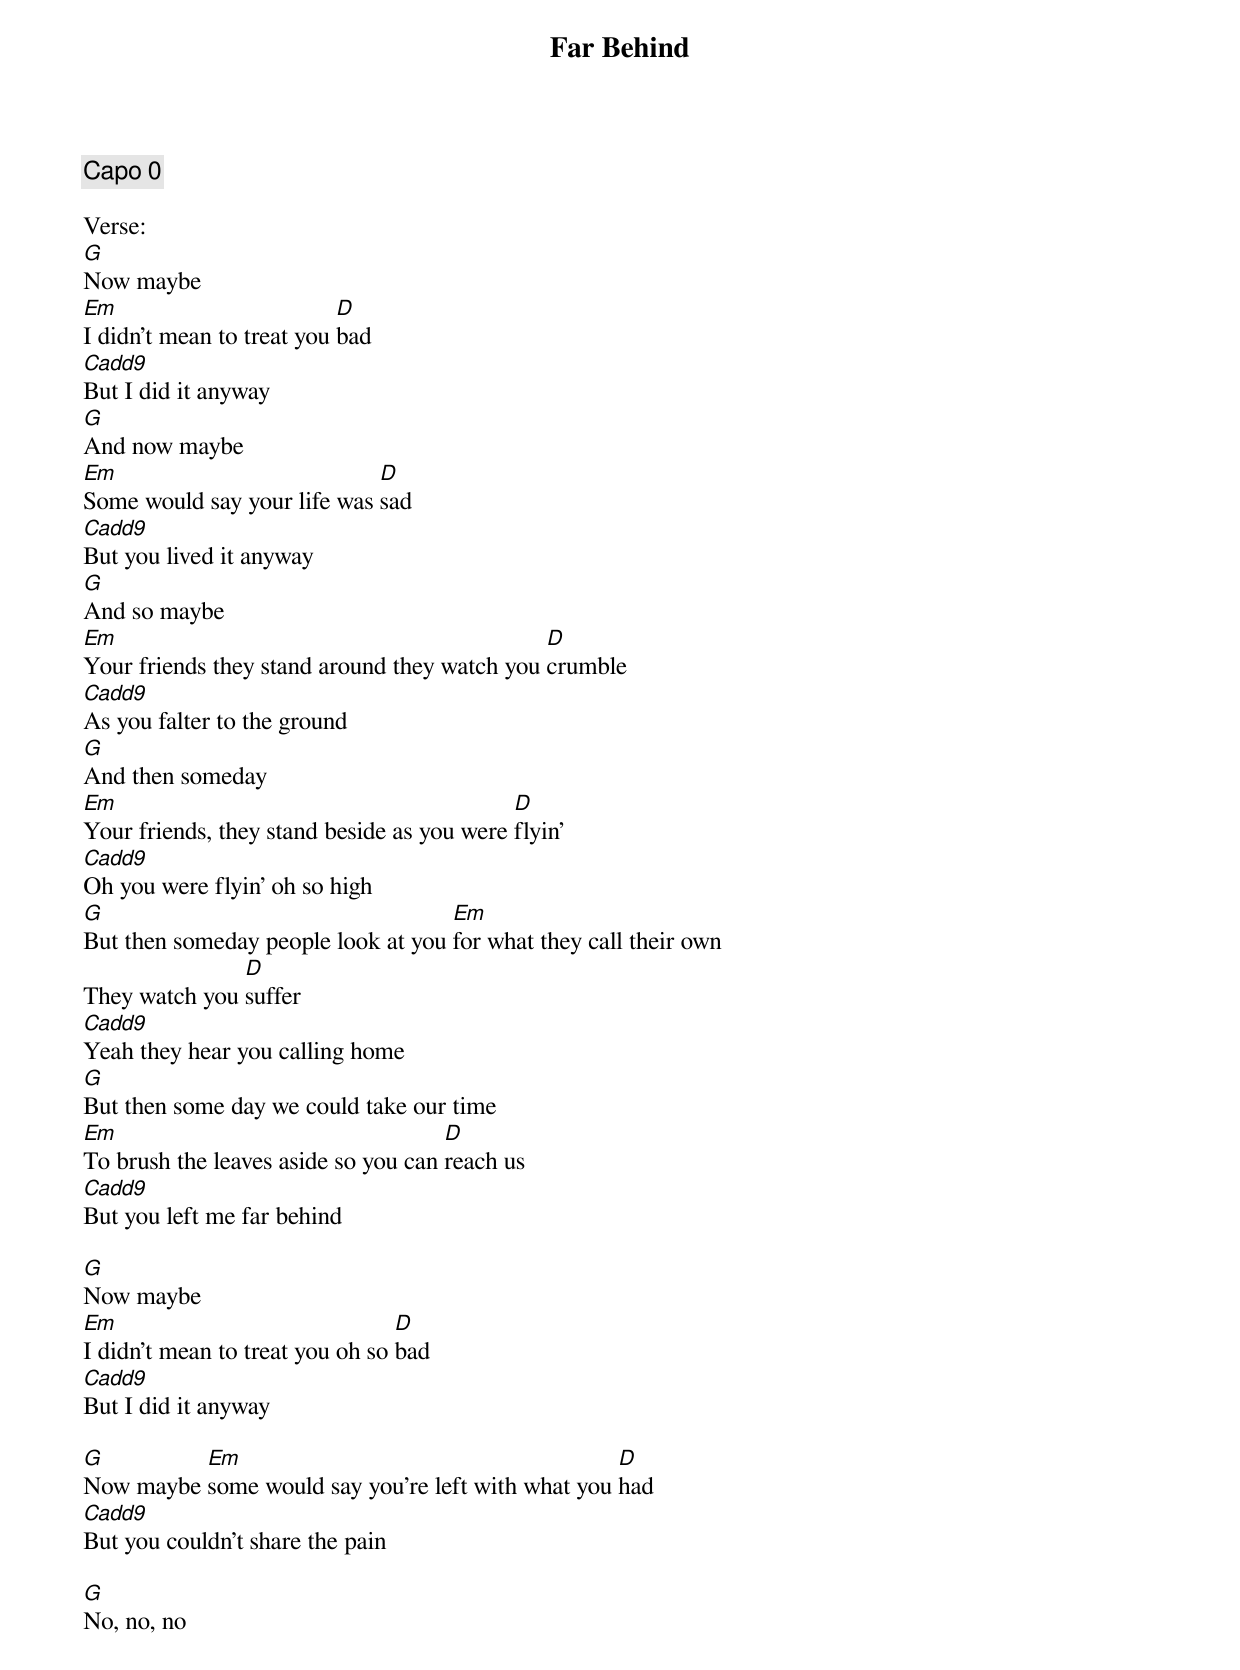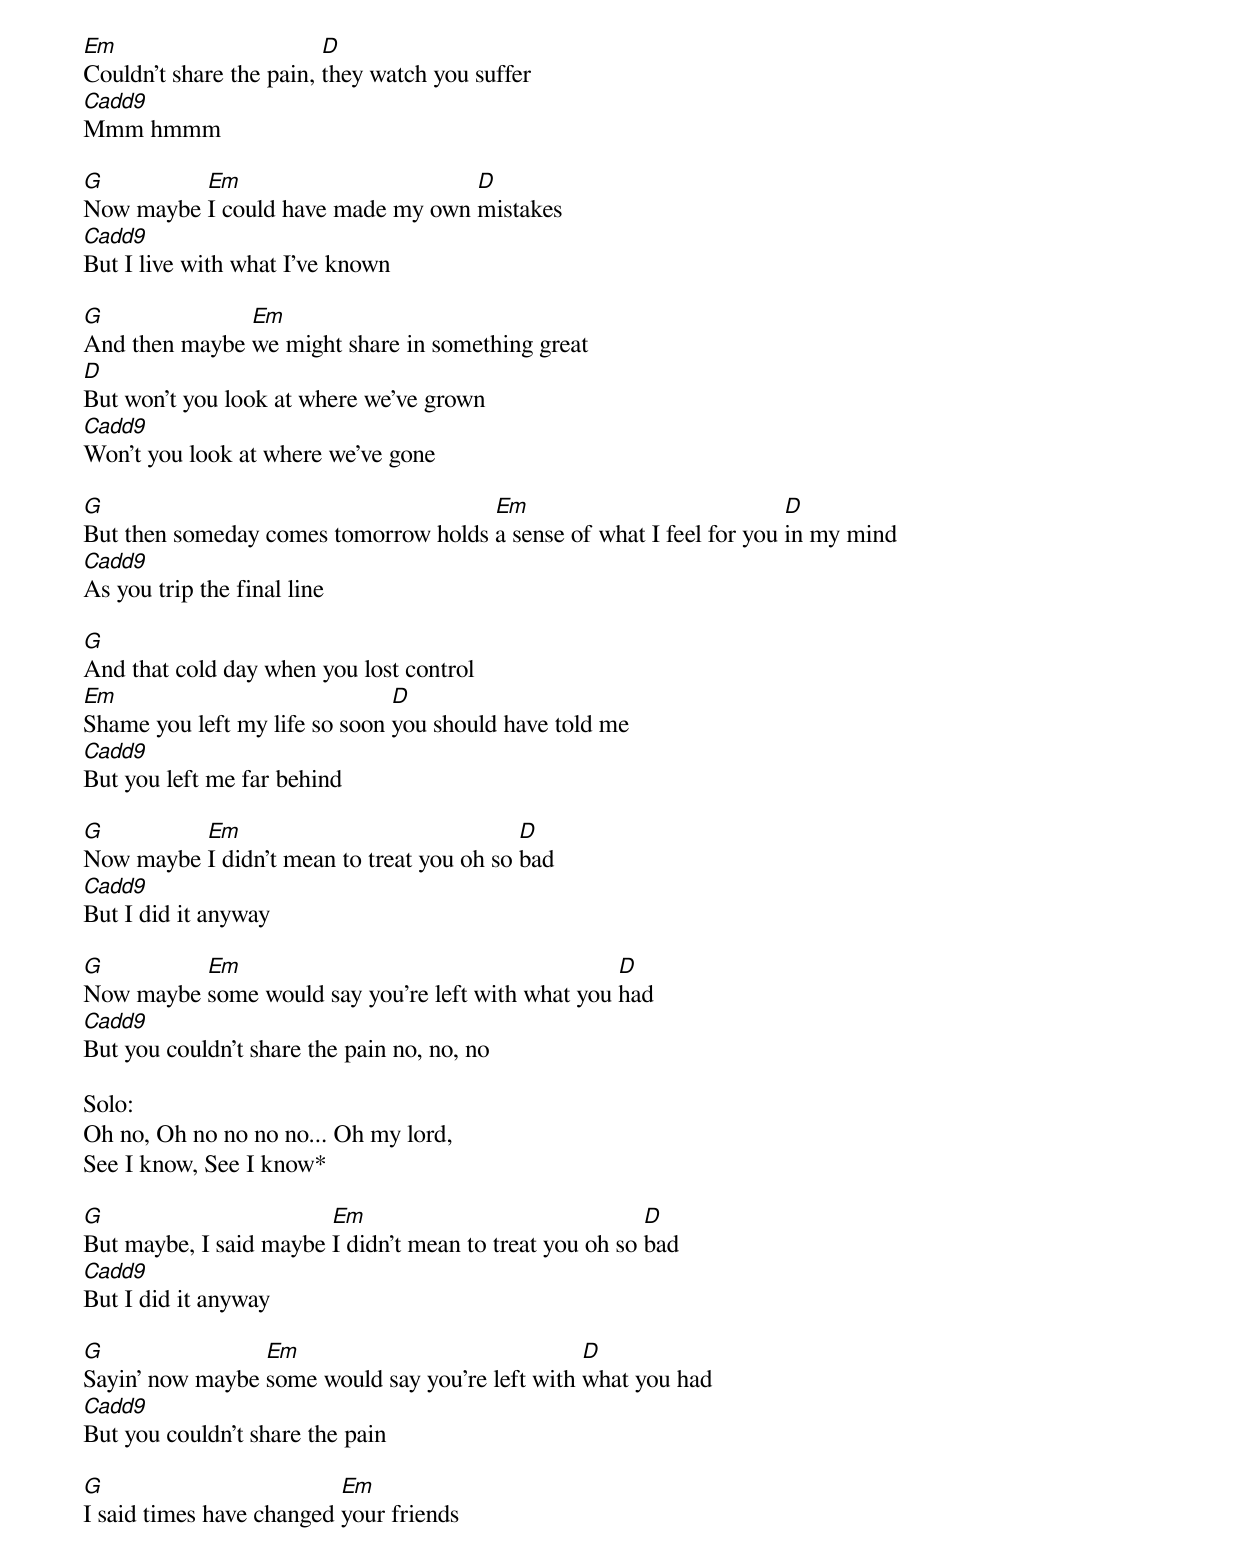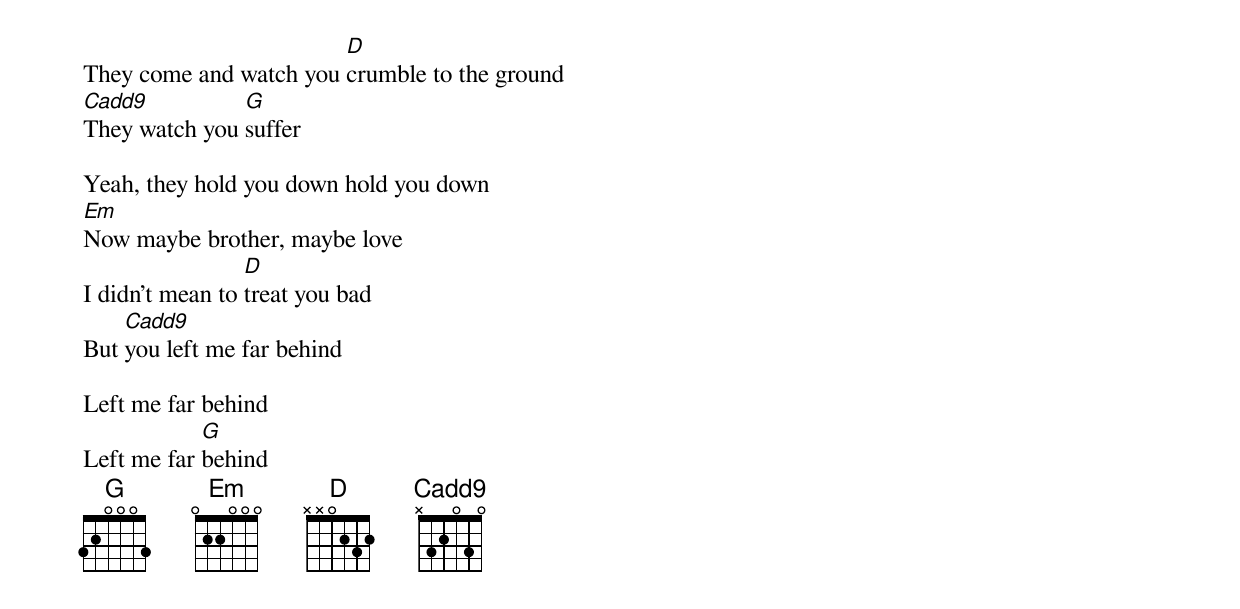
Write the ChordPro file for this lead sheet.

{title:Far Behind}
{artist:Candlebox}
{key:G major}
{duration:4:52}
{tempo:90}
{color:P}

{comment: Capo 0}

Verse:
[G]Now maybe
[Em]I didn't mean to treat you [D]bad
[Cadd9]But I did it anyway
[G]And now maybe
[Em]Some would say your life was [D]sad
[Cadd9]But you lived it anyway
[G]And so maybe
[Em]Your friends they stand around they watch you [D]crumble
[Cadd9]As you falter to the ground
[G]And then someday
[Em]Your friends, they stand beside as you were [D]flyin'
[Cadd9]Oh you were flyin' oh so high
[G]But then someday people look at you [Em]for what they call their own
They watch you [D]suffer
[Cadd9]Yeah they hear you calling home
[G]But then some day we could take our time
[Em]To brush the leaves aside so you can [D]reach us
[Cadd9]But you left me far behind

[G]Now maybe
[Em]I didn't mean to treat you oh so [D]bad
[Cadd9]But I did it anyway

[G]Now maybe [Em]some would say you're left with what you [D]had
[Cadd9]But you couldn't share the pain

[G]No, no, no
[Em]Couldn't share the pain, [D]they watch you suffer
[Cadd9]Mmm hmmm

[G]Now maybe [Em]I could have made my own [D]mistakes
[Cadd9]But I live with what I've known

[G]And then maybe [Em]we might share in something great
[D]But won't you look at where we've grown
[Cadd9]Won't you look at where we've gone

[G]But then someday comes tomorrow holds [Em]a sense of what I feel for you [D]in my mind
[Cadd9]As you trip the final line

[G]And that cold day when you lost control
[Em]Shame you left my life so soon [D]you should have told me
[Cadd9]But you left me far behind

[G]Now maybe [Em]I didn't mean to treat you oh so [D]bad
[Cadd9]But I did it anyway

[G]Now maybe [Em]some would say you're left with what you [D]had
[Cadd9]But you couldn't share the pain no, no, no

Solo:
Oh no, Oh no no no no... Oh my lord,
See I know, See I know*

[G]But maybe, I said maybe [Em]I didn't mean to treat you oh so [D]bad
[Cadd9]But I did it anyway

[G]Sayin' now maybe [Em]some would say you're left with [D]what you had
[Cadd9]But you couldn't share the pain

[G]I said times have changed [Em]your friends
They come and watch you [D]crumble to the ground
[Cadd9]They watch you [G]suffer

Yeah, they hold you down hold you down
[Em]Now maybe brother, maybe love
I didn't mean to [D]treat you bad
But [Cadd9]you left me far behind

Left me far behind
Left me far [G]behind
